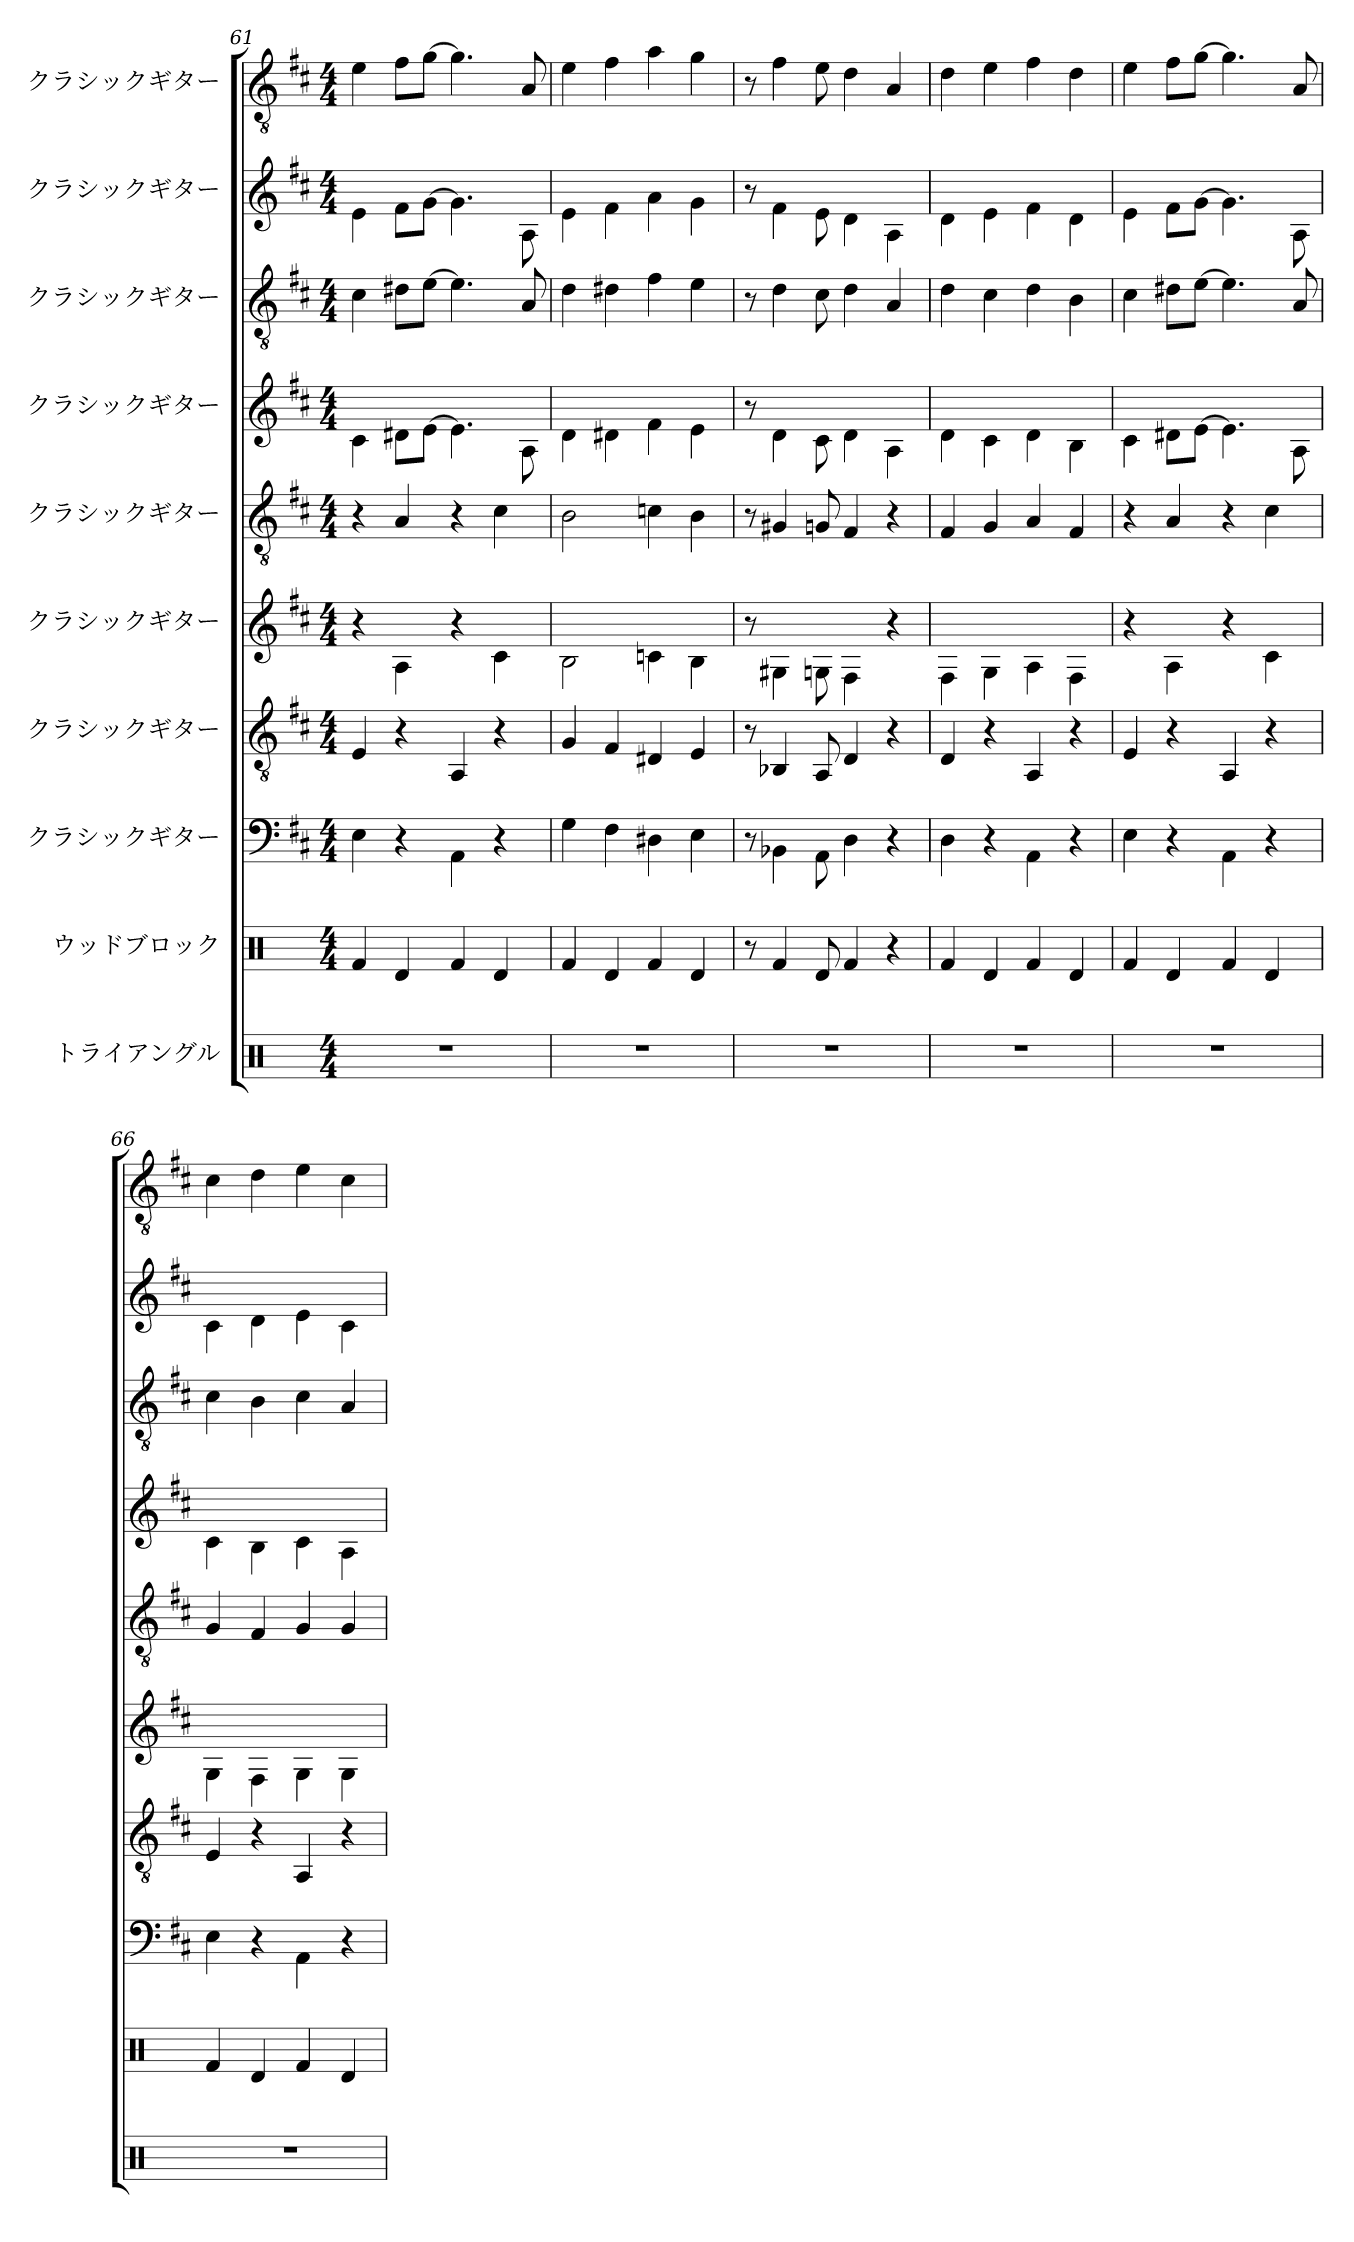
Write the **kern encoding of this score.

**kern	**kern	**kern	**kern	**kern	**kern	**kern	**kern	**kern	**kern
*part10	*part9	*part8	*part7	*part6	*part5	*part4	*part3	*part2	*part1
*staff10	*staff9	*staff8	*staff7	*staff6	*staff5	*staff4	*staff3	*staff2	*staff1
*I"トライアングル	*I"ウッドブロック	*I"クラシックギター	*I"クラシックギター	*I"クラシックギター	*I"クラシックギター	*I"クラシックギター	*I"クラシックギター	*I"クラシックギター	*I"クラシックギター
*clefX	*clefX	*	*clefGv2	*	*clefGv2	*	*clefGv2	*	*clefGv2
*k[]	*k[]	*k[f#c#]	*k[f#c#]	*k[f#c#]	*k[f#c#]	*k[f#c#]	*k[f#c#]	*k[f#c#]	*k[f#c#]
*M4/4	*M4/4	*M4/4	*M4/4	*M4/4	*M4/4	*M4/4	*M4/4	*M4/4	*M4/4
=61	=61	=61	=61	=61	=61	=61	=61	=61	=61
1r	4Rf/	4E\	4E/	4r	4r	4c#\	4c#\	4e\	4e\
.	4Rd/	4r	4r	4A\	4A/	8d#X\L	8d#X\L	8f#\L	8f#\L
.	.	.	.	.	.	[8e\J	[8e\J	[8g\J	[8g\J
.	4Rf/	4AA\	4AA/	4r	4r	4.e\]	4.e\]	4.g\]	4.g\]
.	4Rd/	4r	4r	4c#\	4c#\	.	.	.	.
.	.	.	.	.	.	8A\	8A/	8A\	8A/
=62	=62	=62	=62	=62	=62	=62	=62	=62	=62
1r	4Rf/	4G\	4G/	2B\	2B\	4d\	4d\	4e\	4e\
.	4Rd/	4F#\	4F#/	.	.	4d#X\	4d#X\	4f#\	4f#\
.	4Rf/	4D#X\	4D#X/	4cn\	4cn\	4f#\	4f#\	4a\	4a\
.	4Rd/	4E\	4E/	4B\	4B\	4e\	4e\	4g\	4g\
=63	=63	=63	=63	=63	=63	=63	=63	=63	=63
1r	8r	8r	8r	8r	8r	8r	8r	8r	8r
.	4Rf/	4BB-X\	4BB-X/	4G#X\	4G#X/	4d\	4d\	4f#\	4f#\
.	8Rd/	8AA\	8AA/	8Gn\	8Gn/	8c#\	8c#\	8e\	8e\
.	4Rf/	4D\	4D/	4F#\	4F#/	4d\	4d\	4d\	4d\
.	4r	4r	4r	4r	4r	4A\	4A/	4A\	4A/
=64	=64	=64	=64	=64	=64	=64	=64	=64	=64
1r	4Rf/	4D\	4D/	4F#\	4F#/	4d\	4d\	4d\	4d\
.	4Rd/	4r	4r	4G\	4G/	4c#\	4c#\	4e\	4e\
.	4Rf/	4AA\	4AA/	4A\	4A/	4d\	4d\	4f#\	4f#\
.	4Rd/	4r	4r	4F#\	4F#/	4B\	4B\	4d\	4d\
=65	=65	=65	=65	=65	=65	=65	=65	=65	=65
1r	4Rf/	4E\	4E/	4r	4r	4c#\	4c#\	4e\	4e\
.	4Rd/	4r	4r	4A\	4A/	8d#X\L	8d#X\L	8f#\L	8f#\L
.	.	.	.	.	.	[8e\J	[8e\J	[8g\J	[8g\J
.	4Rf/	4AA\	4AA/	4r	4r	4.e\]	4.e\]	4.g\]	4.g\]
.	4Rd/	4r	4r	4c#\	4c#\	.	.	.	.
.	.	.	.	.	.	8A\	8A/	8A\	8A/
!!LO:PB:g=z
=66	=66	=66	=66	=66	=66	=66	=66	=66	=66
1r	4Rf/	4E\	4E/	4G\	4G/	4c#\	4c#\	4c#\	4c#\
.	4Rd/	4r	4r	4F#\	4F#/	4B\	4B\	4d\	4d\
.	4Rf/	4AA\	4AA/	4G\	4G/	4c#\	4c#\	4e\	4e\
.	4Rd/	4r	4r	4G\	4G/	4A\	4A/	4c#\	4c#\
=	=	=	=	=	=	=	=	=	=
*-	*-	*-	*-	*-	*-	*-	*-	*-	*-
